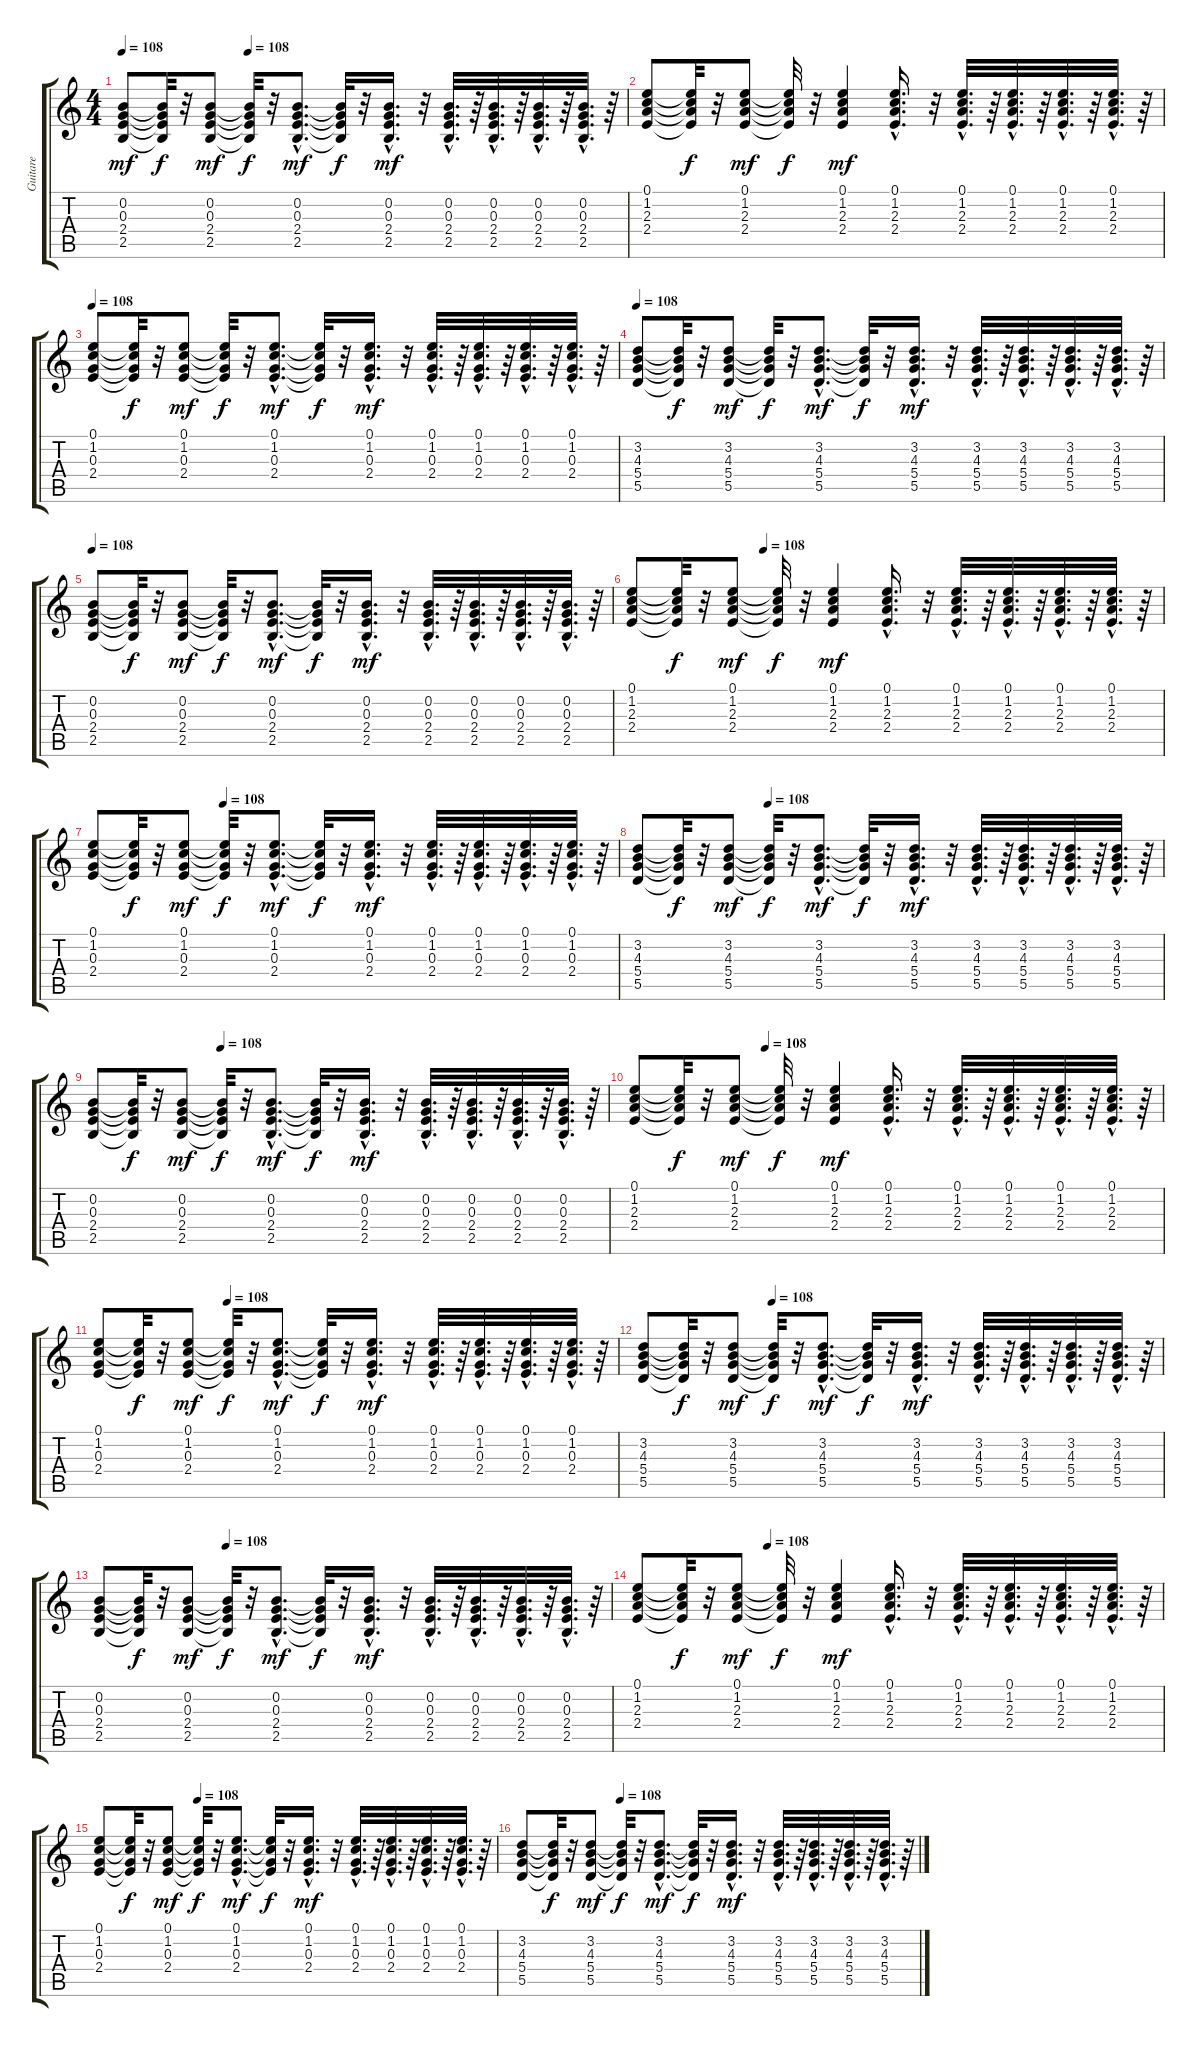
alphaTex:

\track ("Guitare" "Guitare") {instrument acousticguitarnylon}
\staff {score tabs}
\tuning (E4 B3 G3 D3 A2 E2) {hide}
\ts (4 4)
\tempo 108
\tempo (108 0.25)
\clef g2
\ks c
(0.2 0.3 2.4 2.5).8{dy mf} (0.2{t} 0.3{t} 2.4{t} 2.5{t}).32{dy f} r.32 (0.2 0.3 2.4 2.5).8{dy mf} (0.2{t} 0.3{t} 2.4{t} 2.5{t}).32{dy f} r.32 (0.2{hac} 0.3{hac} 2.4{hac} 2.5{hac}).8{d dy mf} (0.2{t} 0.3{t} 2.4{t} 2.5{t}).32{dy f} r.32 (0.2{hac} 0.3{hac} 2.4{hac} 2.5{hac}).16{d dy mf} r.32 (0.2{hac} 0.3{hac} 2.4{hac} 2.5{hac}).32{d} r.64 (0.2{hac} 0.3{hac} 2.4{hac} 2.5{hac}).32{d} r.64 (0.2{hac} 0.3{hac} 2.4{hac} 2.5{hac}).32{d} r.64 (0.2{hac} 0.3{hac} 2.4{hac} 2.5{hac}).32{d} r.64 |
(0.1 1.2 2.3 2.4).8 (0.1{t} 1.2{t} 2.3{t} 2.4{t}).32{dy f} r.32 (0.1 1.2 2.3 2.4).8{dy mf} (0.1{t} 1.2{t} 2.3{t} 2.4{t}).32{dy f} r.32 (0.1 1.2 2.3 2.4).4{dy mf} (0.1{hac} 1.2{hac} 2.3{hac} 2.4{hac}).16{d} r.32 (0.1{hac} 1.2{hac} 2.3{hac} 2.4{hac}).32{d} r.64 (0.1{hac} 1.2{hac} 2.3{hac} 2.4{hac}).32{d} r.64 (0.1{hac} 1.2{hac} 2.3{hac} 2.4{hac}).32{d} r.64 (0.1{hac} 1.2{hac} 2.3{hac} 2.4{hac}).32{d} r.64 |
\tempo 108
(0.1 1.2 0.3 2.4).8 (0.1{t} 1.2{t} 0.3{t} 2.4{t}).32{dy f} r.32 (0.1 1.2 0.3 2.4).8{dy mf} (0.1{t} 1.2{t} 0.3{t} 2.4{t}).32{dy f} r.32 (0.1{hac} 1.2{hac} 0.3{hac} 2.4{hac}).8{d dy mf} (0.1{t} 1.2{t} 0.3{t} 2.4{t}).32{dy f} r.32 (0.1{hac} 1.2{hac} 0.3{hac} 2.4{hac}).16{d dy mf} r.32 (0.1{hac} 1.2{hac} 0.3{hac} 2.4{hac}).32{d} r.64 (0.1{hac} 1.2{hac} 0.3{hac} 2.4{hac}).32{d} r.64 (0.1{hac} 1.2{hac} 0.3{hac} 2.4{hac}).32{d} r.64 (0.1{hac} 1.2{hac} 0.3{hac} 2.4{hac}).32{d} r.64 |
\tempo 108
(3.2 4.3 5.4 5.5).8 (3.2{t} 4.3{t} 5.4{t} 5.5{t}).32{dy f} r.32 (3.2 4.3 5.4 5.5).8{dy mf} (3.2{t} 4.3{t} 5.4{t} 5.5{t}).32{dy f} r.32 (3.2{hac} 4.3{hac} 5.4{hac} 5.5{hac}).8{d dy mf} (3.2{t} 4.3{t} 5.4{t} 5.5{t}).32{dy f} r.32 (3.2{hac} 4.3{hac} 5.4{hac} 5.5{hac}).16{d dy mf} r.32 (3.2{hac} 4.3{hac} 5.4{hac} 5.5{hac}).32{d} r.64 (3.2{hac} 4.3{hac} 5.4{hac} 5.5{hac}).32{d} r.64 (3.2{hac} 4.3{hac} 5.4{hac} 5.5{hac}).32{d} r.64 (3.2{hac} 4.3{hac} 5.4{hac} 5.5{hac}).32{d} r.64 |
\tempo 108
(0.2 0.3 2.4 2.5).8 (0.2{t} 0.3{t} 2.4{t} 2.5{t}).32{dy f} r.32 (0.2 0.3 2.4 2.5).8{dy mf} (0.2{t} 0.3{t} 2.4{t} 2.5{t}).32{dy f} r.32 (0.2{hac} 0.3{hac} 2.4{hac} 2.5{hac}).8{d dy mf} (0.2{t} 0.3{t} 2.4{t} 2.5{t}).32{dy f} r.32 (0.2{hac} 0.3{hac} 2.4{hac} 2.5{hac}).16{d dy mf} r.32 (0.2{hac} 0.3{hac} 2.4{hac} 2.5{hac}).32{d} r.64 (0.2{hac} 0.3{hac} 2.4{hac} 2.5{hac}).32{d} r.64 (0.2{hac} 0.3{hac} 2.4{hac} 2.5{hac}).32{d} r.64 (0.2{hac} 0.3{hac} 2.4{hac} 2.5{hac}).32{d} r.64 |
\tempo (108 0.25)
(0.1 1.2 2.3 2.4).8 (0.1{t} 1.2{t} 2.3{t} 2.4{t}).32{dy f} r.32 (0.1 1.2 2.3 2.4).8{dy mf} (0.1{t} 1.2{t} 2.3{t} 2.4{t}).32{dy f} r.32 (0.1 1.2 2.3 2.4).4{dy mf} (0.1{hac} 1.2{hac} 2.3{hac} 2.4{hac}).16{d} r.32 (0.1{hac} 1.2{hac} 2.3{hac} 2.4{hac}).32{d} r.64 (0.1{hac} 1.2{hac} 2.3{hac} 2.4{hac}).32{d} r.64 (0.1{hac} 1.2{hac} 2.3{hac} 2.4{hac}).32{d} r.64 (0.1{hac} 1.2{hac} 2.3{hac} 2.4{hac}).32{d} r.64 |
\tempo (108 0.25)
(0.1 1.2 0.3 2.4).8 (0.1{t} 1.2{t} 0.3{t} 2.4{t}).32{dy f} r.32 (0.1 1.2 0.3 2.4).8{dy mf} (0.1{t} 1.2{t} 0.3{t} 2.4{t}).32{dy f} r.32 (0.1{hac} 1.2{hac} 0.3{hac} 2.4{hac}).8{d dy mf} (0.1{t} 1.2{t} 0.3{t} 2.4{t}).32{dy f} r.32 (0.1{hac} 1.2{hac} 0.3{hac} 2.4{hac}).16{d dy mf} r.32 (0.1{hac} 1.2{hac} 0.3{hac} 2.4{hac}).32{d} r.64 (0.1{hac} 1.2{hac} 0.3{hac} 2.4{hac}).32{d} r.64 (0.1{hac} 1.2{hac} 0.3{hac} 2.4{hac}).32{d} r.64 (0.1{hac} 1.2{hac} 0.3{hac} 2.4{hac}).32{d} r.64 |
\tempo (108 0.25)
(3.2 4.3 5.4 5.5).8 (3.2{t} 4.3{t} 5.4{t} 5.5{t}).32{dy f} r.32 (3.2 4.3 5.4 5.5).8{dy mf} (3.2{t} 4.3{t} 5.4{t} 5.5{t}).32{dy f} r.32 (3.2{hac} 4.3{hac} 5.4{hac} 5.5{hac}).8{d dy mf} (3.2{t} 4.3{t} 5.4{t} 5.5{t}).32{dy f} r.32 (3.2{hac} 4.3{hac} 5.4{hac} 5.5{hac}).16{d dy mf} r.32 (3.2{hac} 4.3{hac} 5.4{hac} 5.5{hac}).32{d} r.64 (3.2{hac} 4.3{hac} 5.4{hac} 5.5{hac}).32{d} r.64 (3.2{hac} 4.3{hac} 5.4{hac} 5.5{hac}).32{d} r.64 (3.2{hac} 4.3{hac} 5.4{hac} 5.5{hac}).32{d} r.64 |
\tempo (108 0.25)
(0.2 0.3 2.4 2.5).8 (0.2{t} 0.3{t} 2.4{t} 2.5{t}).32{dy f} r.32 (0.2 0.3 2.4 2.5).8{dy mf} (0.2{t} 0.3{t} 2.4{t} 2.5{t}).32{dy f} r.32 (0.2{hac} 0.3{hac} 2.4{hac} 2.5{hac}).8{d dy mf} (0.2{t} 0.3{t} 2.4{t} 2.5{t}).32{dy f} r.32 (0.2{hac} 0.3{hac} 2.4{hac} 2.5{hac}).16{d dy mf} r.32 (0.2{hac} 0.3{hac} 2.4{hac} 2.5{hac}).32{d} r.64 (0.2{hac} 0.3{hac} 2.4{hac} 2.5{hac}).32{d} r.64 (0.2{hac} 0.3{hac} 2.4{hac} 2.5{hac}).32{d} r.64 (0.2{hac} 0.3{hac} 2.4{hac} 2.5{hac}).32{d} r.64 |
\tempo (108 0.25)
(0.1 1.2 2.3 2.4).8 (0.1{t} 1.2{t} 2.3{t} 2.4{t}).32{dy f} r.32 (0.1 1.2 2.3 2.4).8{dy mf} (0.1{t} 1.2{t} 2.3{t} 2.4{t}).32{dy f} r.32 (0.1 1.2 2.3 2.4).4{dy mf} (0.1{hac} 1.2{hac} 2.3{hac} 2.4{hac}).16{d} r.32 (0.1{hac} 1.2{hac} 2.3{hac} 2.4{hac}).32{d} r.64 (0.1{hac} 1.2{hac} 2.3{hac} 2.4{hac}).32{d} r.64 (0.1{hac} 1.2{hac} 2.3{hac} 2.4{hac}).32{d} r.64 (0.1{hac} 1.2{hac} 2.3{hac} 2.4{hac}).32{d} r.64 |
\tempo (108 0.25)
(0.1 1.2 0.3 2.4).8 (0.1{t} 1.2{t} 0.3{t} 2.4{t}).32{dy f} r.32 (0.1 1.2 0.3 2.4).8{dy mf} (0.1{t} 1.2{t} 0.3{t} 2.4{t}).32{dy f} r.32 (0.1{hac} 1.2{hac} 0.3{hac} 2.4{hac}).8{d dy mf} (0.1{t} 1.2{t} 0.3{t} 2.4{t}).32{dy f} r.32 (0.1{hac} 1.2{hac} 0.3{hac} 2.4{hac}).16{d dy mf} r.32 (0.1{hac} 1.2{hac} 0.3{hac} 2.4{hac}).32{d} r.64 (0.1{hac} 1.2{hac} 0.3{hac} 2.4{hac}).32{d} r.64 (0.1{hac} 1.2{hac} 0.3{hac} 2.4{hac}).32{d} r.64 (0.1{hac} 1.2{hac} 0.3{hac} 2.4{hac}).32{d} r.64 |
\tempo (108 0.25)
(3.2 4.3 5.4 5.5).8 (3.2{t} 4.3{t} 5.4{t} 5.5{t}).32{dy f} r.32 (3.2 4.3 5.4 5.5).8{dy mf} (3.2{t} 4.3{t} 5.4{t} 5.5{t}).32{dy f} r.32 (3.2{hac} 4.3{hac} 5.4{hac} 5.5{hac}).8{d dy mf} (3.2{t} 4.3{t} 5.4{t} 5.5{t}).32{dy f} r.32 (3.2{hac} 4.3{hac} 5.4{hac} 5.5{hac}).16{d dy mf} r.32 (3.2{hac} 4.3{hac} 5.4{hac} 5.5{hac}).32{d} r.64 (3.2{hac} 4.3{hac} 5.4{hac} 5.5{hac}).32{d} r.64 (3.2{hac} 4.3{hac} 5.4{hac} 5.5{hac}).32{d} r.64 (3.2{hac} 4.3{hac} 5.4{hac} 5.5{hac}).32{d} r.64 |
\tempo (108 0.25)
(0.2 0.3 2.4 2.5).8 (0.2{t} 0.3{t} 2.4{t} 2.5{t}).32{dy f} r.32 (0.2 0.3 2.4 2.5).8{dy mf} (0.2{t} 0.3{t} 2.4{t} 2.5{t}).32{dy f} r.32 (0.2{hac} 0.3{hac} 2.4{hac} 2.5{hac}).8{d dy mf} (0.2{t} 0.3{t} 2.4{t} 2.5{t}).32{dy f} r.32 (0.2{hac} 0.3{hac} 2.4{hac} 2.5{hac}).16{d dy mf} r.32 (0.2{hac} 0.3{hac} 2.4{hac} 2.5{hac}).32{d} r.64 (0.2{hac} 0.3{hac} 2.4{hac} 2.5{hac}).32{d} r.64 (0.2{hac} 0.3{hac} 2.4{hac} 2.5{hac}).32{d} r.64 (0.2{hac} 0.3{hac} 2.4{hac} 2.5{hac}).32{d} r.64 |
\tempo (108 0.25)
(0.1 1.2 2.3 2.4).8 (0.1{t} 1.2{t} 2.3{t} 2.4{t}).32{dy f} r.32 (0.1 1.2 2.3 2.4).8{dy mf} (0.1{t} 1.2{t} 2.3{t} 2.4{t}).32{dy f} r.32 (0.1 1.2 2.3 2.4).4{dy mf} (0.1{hac} 1.2{hac} 2.3{hac} 2.4{hac}).16{d} r.32 (0.1{hac} 1.2{hac} 2.3{hac} 2.4{hac}).32{d} r.64 (0.1{hac} 1.2{hac} 2.3{hac} 2.4{hac}).32{d} r.64 (0.1{hac} 1.2{hac} 2.3{hac} 2.4{hac}).32{d} r.64 (0.1{hac} 1.2{hac} 2.3{hac} 2.4{hac}).32{d} r.64 |
\tempo (108 0.25)
(0.1 1.2 0.3 2.4).8 (0.1{t} 1.2{t} 0.3{t} 2.4{t}).32{dy f} r.32 (0.1 1.2 0.3 2.4).8{dy mf} (0.1{t} 1.2{t} 0.3{t} 2.4{t}).32{dy f} r.32 (0.1{hac} 1.2{hac} 0.3{hac} 2.4{hac}).8{d dy mf} (0.1{t} 1.2{t} 0.3{t} 2.4{t}).32{dy f} r.32 (0.1{hac} 1.2{hac} 0.3{hac} 2.4{hac}).16{d dy mf} r.32 (0.1{hac} 1.2{hac} 0.3{hac} 2.4{hac}).32{d} r.64 (0.1{hac} 1.2{hac} 0.3{hac} 2.4{hac}).32{d} r.64 (0.1{hac} 1.2{hac} 0.3{hac} 2.4{hac}).32{d} r.64 (0.1{hac} 1.2{hac} 0.3{hac} 2.4{hac}).32{d} r.64 |
\tempo (108 0.25)
(3.2 4.3 5.4 5.5).8 (3.2{t} 4.3{t} 5.4{t} 5.5{t}).32{dy f} r.32 (3.2 4.3 5.4 5.5).8{dy mf} (3.2{t} 4.3{t} 5.4{t} 5.5{t}).32{dy f} r.32 (3.2{hac} 4.3{hac} 5.4{hac} 5.5{hac}).8{d dy mf} (3.2{t} 4.3{t} 5.4{t} 5.5{t}).32{dy f} r.32 (3.2{hac} 4.3{hac} 5.4{hac} 5.5{hac}).16{d dy mf} r.32 (3.2{hac} 4.3{hac} 5.4{hac} 5.5{hac}).32{d} r.64 (3.2{hac} 4.3{hac} 5.4{hac} 5.5{hac}).32{d} r.64 (3.2{hac} 4.3{hac} 5.4{hac} 5.5{hac}).32{d} r.64 (3.2{hac} 4.3{hac} 5.4{hac} 5.5{hac}).32{d} r.64
